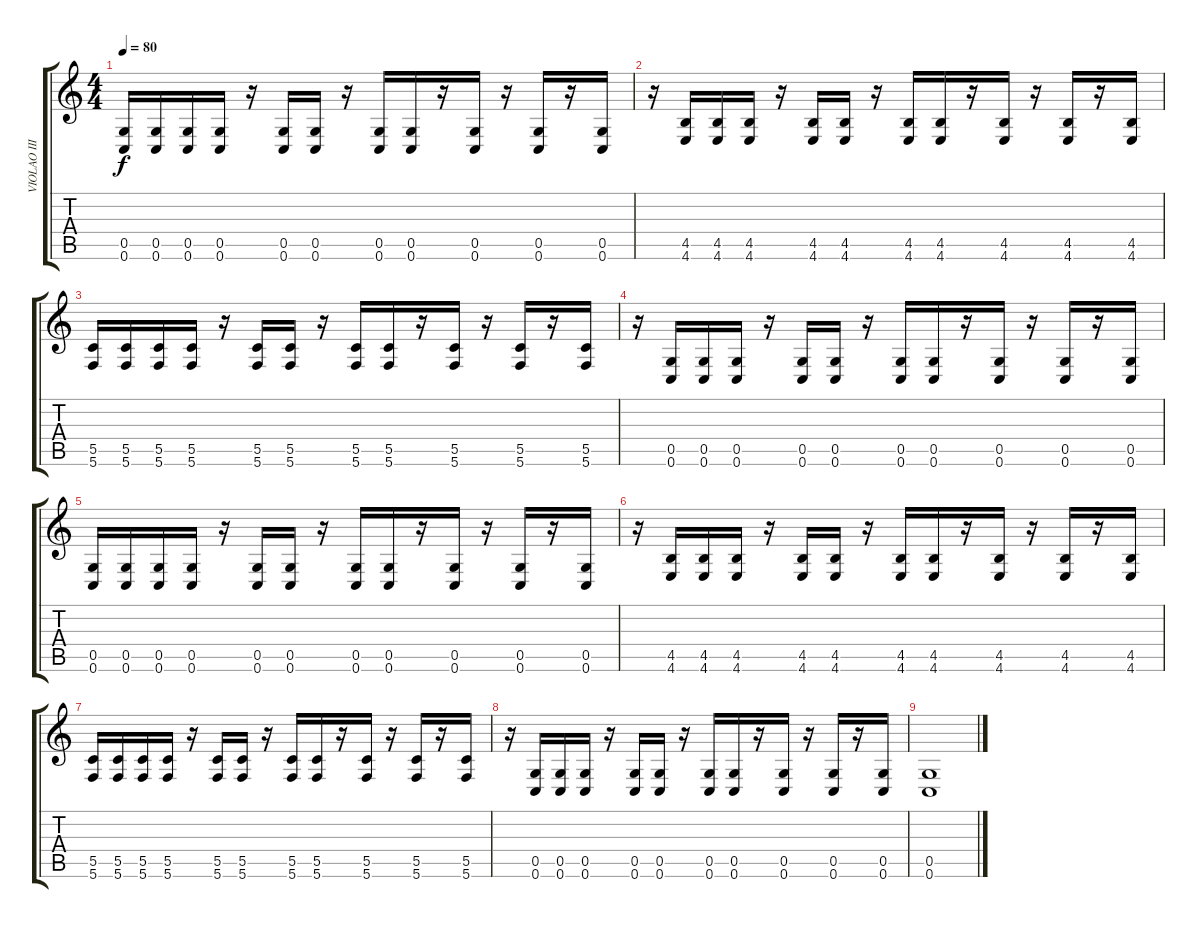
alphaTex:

\track ("VIOLAO III" "VIOLAO III") {instrument acousticguitarsteel}
\staff {score tabs}
\tuning (D4 A3 F3 C3 G2 C2) {hide}
\ts (4 4)
\section ("" "")
\tempo 80
\clef g2
\ks c
(0.5 0.6).16{dy f} (0.5 0.6).16 (0.5 0.6).16 (0.5 0.6).16 r.16 (0.5 0.6).16 (0.5 0.6).16 r.16 (0.5 0.6).16 (0.5 0.6).16 r.16 (0.5 0.6).16 r.16 (0.5 0.6).16 r.16 (0.5 0.6).16 |
r.16 (4.5 4.6).16 (4.5 4.6).16 (4.5 4.6).16 r.16 (4.5 4.6).16 (4.5 4.6).16 r.16 (4.5 4.6).16 (4.5 4.6).16 r.16 (4.5 4.6).16 r.16 (4.5 4.6).16 r.16 (4.5 4.6).16 |
(5.5 5.6).16 (5.5 5.6).16 (5.5 5.6).16 (5.5 5.6).16 r.16 (5.5 5.6).16 (5.5 5.6).16 r.16 (5.5 5.6).16 (5.5 5.6).16 r.16 (5.5 5.6).16 r.16 (5.5 5.6).16 r.16 (5.5 5.6).16 |
r.16 (0.5 0.6).16 (0.5 0.6).16 (0.5 0.6).16 r.16 (0.5 0.6).16 (0.5 0.6).16 r.16 (0.5 0.6).16 (0.5 0.6).16 r.16 (0.5 0.6).16 r.16 (0.5 0.6).16 r.16 (0.5 0.6).16 |
(0.5 0.6).16 (0.5 0.6).16 (0.5 0.6).16 (0.5 0.6).16 r.16 (0.5 0.6).16 (0.5 0.6).16 r.16 (0.5 0.6).16 (0.5 0.6).16 r.16 (0.5 0.6).16 r.16 (0.5 0.6).16 r.16 (0.5 0.6).16 |
r.16 (4.5 4.6).16 (4.5 4.6).16 (4.5 4.6).16 r.16 (4.5 4.6).16 (4.5 4.6).16 r.16 (4.5 4.6).16 (4.5 4.6).16 r.16 (4.5 4.6).16 r.16 (4.5 4.6).16 r.16 (4.5 4.6).16 |
(5.5 5.6).16 (5.5 5.6).16 (5.5 5.6).16 (5.5 5.6).16 r.16 (5.5 5.6).16 (5.5 5.6).16 r.16 (5.5 5.6).16 (5.5 5.6).16 r.16 (5.5 5.6).16 r.16 (5.5 5.6).16 r.16 (5.5 5.6).16 |
r.16 (0.5 0.6).16 (0.5 0.6).16 (0.5 0.6).16 r.16 (0.5 0.6).16 (0.5 0.6).16 r.16 (0.5 0.6).16 (0.5 0.6).16 r.16 (0.5 0.6).16 r.16 (0.5 0.6).16 r.16 (0.5 0.6).16 |
(0.5 0.6).1
